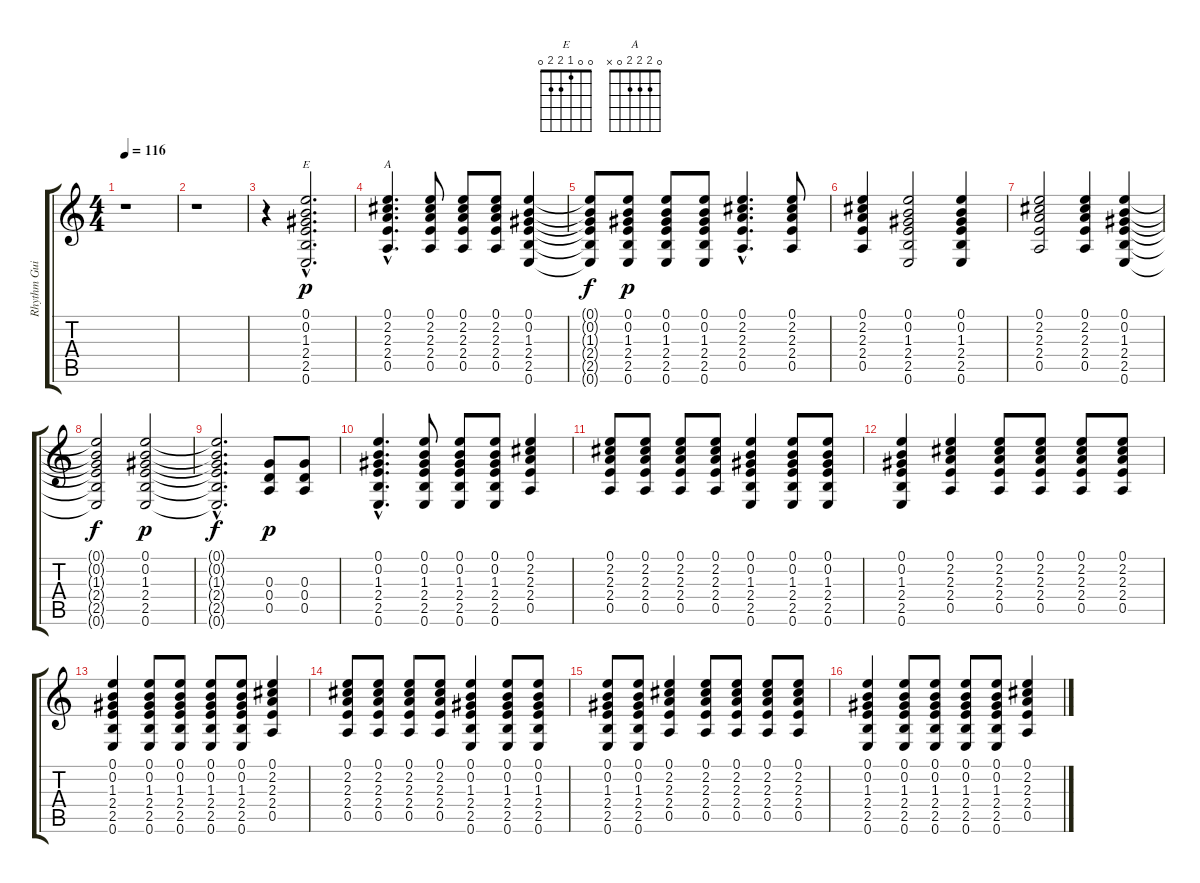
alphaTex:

\track ("Rhythm Guitar" "Rhythm Gui") {instrument acousticguitarsteel}
\staff {score tabs}
\tuning (E4 B3 G3 D3 A2 E2) {hide}
\chord ("E" 0 0 1 2 2 0)
\chord ("A" 0 2 2 2 0 x)
\ts (4 4)
\tempo 116
\clef g2
\ks c
r.1{dy p instrument acousticguitarsteel} |
r.1 |
r.4 (0.1{hac} 0.2{hac} 1.3{hac} 2.4{hac} 2.5{hac} 0.6{hac}).2{d ch "E"} |
(0.1{hac} 2.2{hac} 2.3{hac} 2.4{hac} 0.5{hac}).4{d ch "A"} (0.1 2.2 2.3 2.4 0.5).8 (0.1 2.2 2.3 2.4 0.5).8 (0.1 2.2 2.3 2.4 0.5).8 (0.1 0.2 1.3 2.4 2.5 0.6).4 |
(0.1{t} 0.2{t} 1.3{t} 2.4{t} 2.5{t} 0.6{t}).8{dy f} (0.1 0.2 1.3 2.4 2.5 0.6).8{dy p} (0.1 0.2 1.3 2.4 2.5 0.6).8 (0.1 0.2 1.3 2.4 2.5 0.6).8 (0.1{hac} 2.2{hac} 2.3{hac} 2.4{hac} 0.5{hac}).4{d} (0.1 2.2 2.3 2.4 0.5).8 |
(0.1 2.2 2.3 2.4 0.5).4 (0.1 0.2 1.3 2.4 2.5 0.6).2 (0.1 0.2 1.3 2.4 2.5 0.6).4 |
(0.1 2.2 2.3 2.4 0.5).2 (0.1 2.2 2.3 2.4 0.5).4 (0.1 0.2 1.3 2.4 2.5 0.6).4 |
(0.1{t} 0.2{t} 1.3{t} 2.4{t} 2.5{t} 0.6{t}).2{dy f} (0.1 0.2 1.3 2.4 2.5 0.6).2{dy p} |
(0.1{hac t} 0.2{hac t} 1.3{hac t} 2.4{hac t} 2.5{hac t} 0.6{hac t}).2{d dy f} (0.3 0.4 0.5).8{dy p} (0.3 0.4 0.5).8 |
(0.1{hac} 0.2{hac} 1.3{hac} 2.4{hac} 2.5{hac} 0.6{hac}).4{d} (0.1 0.2 1.3 2.4 2.5 0.6).8 (0.1 0.2 1.3 2.4 2.5 0.6).8 (0.1 0.2 1.3 2.4 2.5 0.6).8 (0.1 2.2 2.3 2.4 0.5).4 |
(0.1 2.2 2.3 2.4 0.5).8 (0.1 2.2 2.3 2.4 0.5).8 (0.1 2.2 2.3 2.4 0.5).8 (0.1 2.2 2.3 2.4 0.5).8 (0.1 0.2 1.3 2.4 2.5 0.6).4 (0.1 0.2 1.3 2.4 2.5 0.6).8 (0.1 0.2 1.3 2.4 2.5 0.6).8 |
(0.1 0.2 1.3 2.4 2.5 0.6).4 (0.1 2.2 2.3 2.4 0.5).4 (0.1 2.2 2.3 2.4 0.5).8 (0.1 2.2 2.3 2.4 0.5).8 (0.1 2.2 2.3 2.4 0.5).8 (0.1 2.2 2.3 2.4 0.5).8 |
(0.1 0.2 1.3 2.4 2.5 0.6).4 (0.1 0.2 1.3 2.4 2.5 0.6).8 (0.1 0.2 1.3 2.4 2.5 0.6).8 (0.1 0.2 1.3 2.4 2.5 0.6).8 (0.1 0.2 1.3 2.4 2.5 0.6).8 (0.1 2.2 2.3 2.4 0.5).4 |
(0.1 2.2 2.3 2.4 0.5).8 (0.1 2.2 2.3 2.4 0.5).8 (0.1 2.2 2.3 2.4 0.5).8 (0.1 2.2 2.3 2.4 0.5).8 (0.1 0.2 1.3 2.4 2.5 0.6).4 (0.1 0.2 1.3 2.4 2.5 0.6).8 (0.1 0.2 1.3 2.4 2.5 0.6).8 |
(0.1 0.2 1.3 2.4 2.5 0.6).8 (0.1 0.2 1.3 2.4 2.5 0.6).8 (0.1 2.2 2.3 2.4 0.5).4 (0.1 2.2 2.3 2.4 0.5).8 (0.1 2.2 2.3 2.4 0.5).8 (0.1 2.2 2.3 2.4 0.5).8 (0.1 2.2 2.3 2.4 0.5).8 |
(0.1 0.2 1.3 2.4 2.5 0.6).4 (0.1 0.2 1.3 2.4 2.5 0.6).8 (0.1 0.2 1.3 2.4 2.5 0.6).8 (0.1 0.2 1.3 2.4 2.5 0.6).8 (0.1 0.2 1.3 2.4 2.5 0.6).8 (0.1 2.2 2.3 2.4 0.5).4
